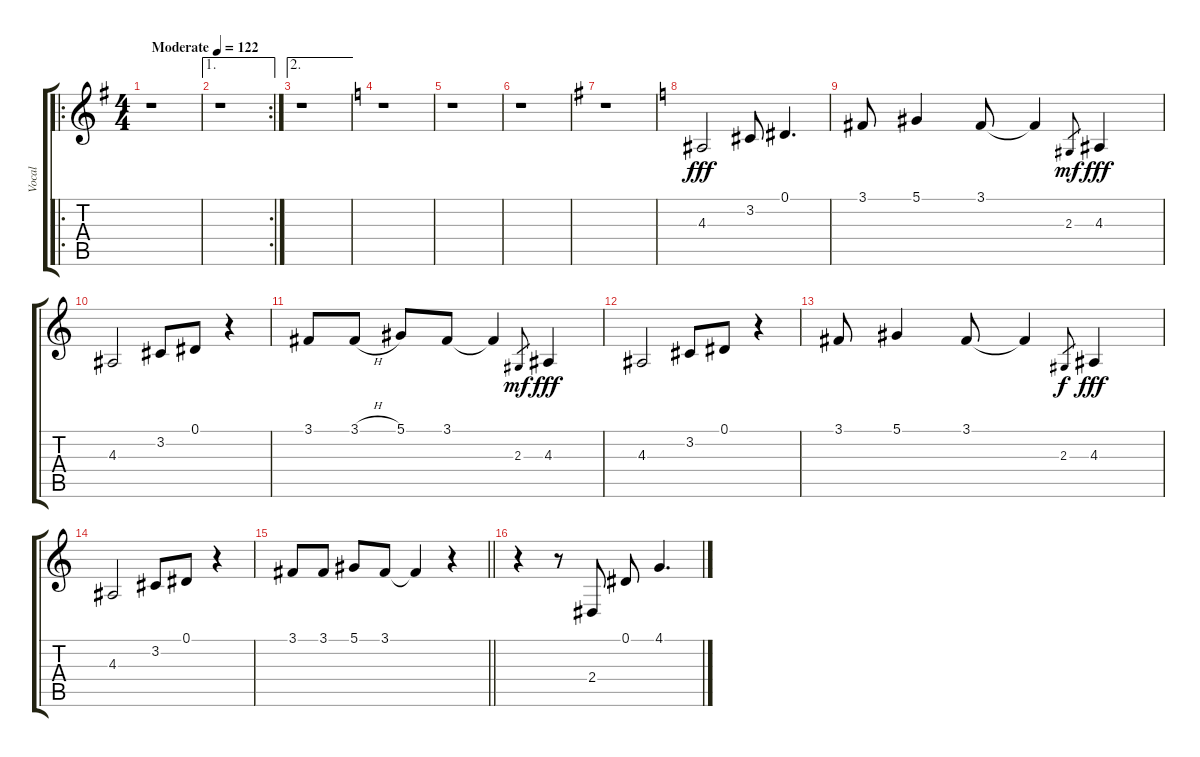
\track ("Vocal" "Vocal") {instrument recorder}
\staff {score tabs}
\tuning (Eb4 Bb3 Gb3 Db3 Ab2 Eb2) {hide}
\ro
\ts (4 4)
\tempo (122 "Moderate")
\clef g2
\ks g
r.1{dy fff instrument recorder} |
\ae 1
\rc 2
r.1 |
\ae 2
r.1 |
\ks c
r.1 |
r.1 |
r.1 |
\ks g
r.1 |
\ks c
4.3.2 3.2.8 0.1.4{d} |
3.1.8 5.1.4 3.1.8 3.1{t}.4 2.3.8{gr dy mf} 4.3.4{dy fff} |
4.3.2 3.2.8 0.1.8 r.4 |
3.1.8 3.1{h}.8 5.1.8 3.1.8 3.1{t}.4 2.3.8{gr dy mf} 4.3.4{dy fff} |
4.3.2 3.2.8 0.1.8 r.4 |
3.1.8 5.1.4 3.1.8 3.1{t}.4 2.3.8{gr dy f} 4.3.4{dy fff} |
4.3.2 3.2.8 0.1.8 r.4 |
\barLineRight lightlight
3.1.8 3.1.8 5.1.8 3.1.8 3.1{t}.4 r.4 |
r.4 r.8 2.4.8 0.1.8 4.1.4{d}
